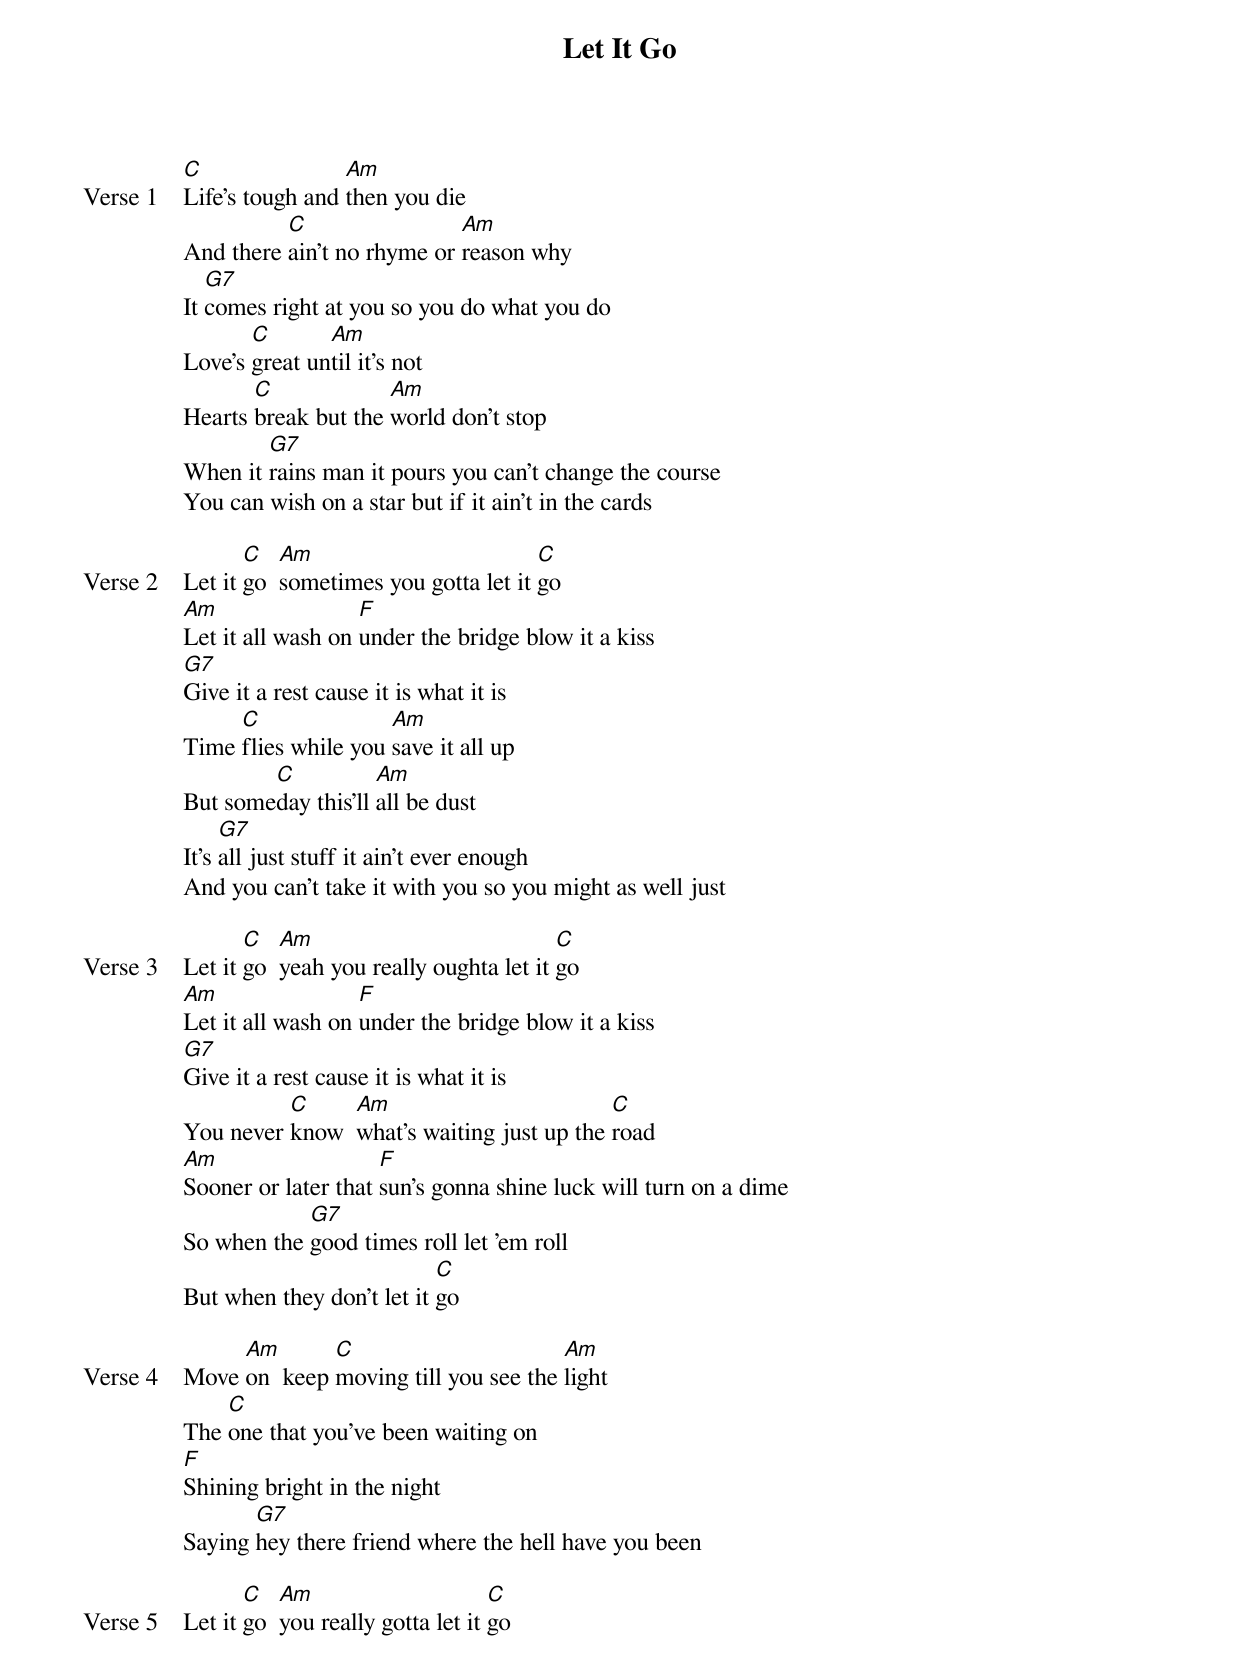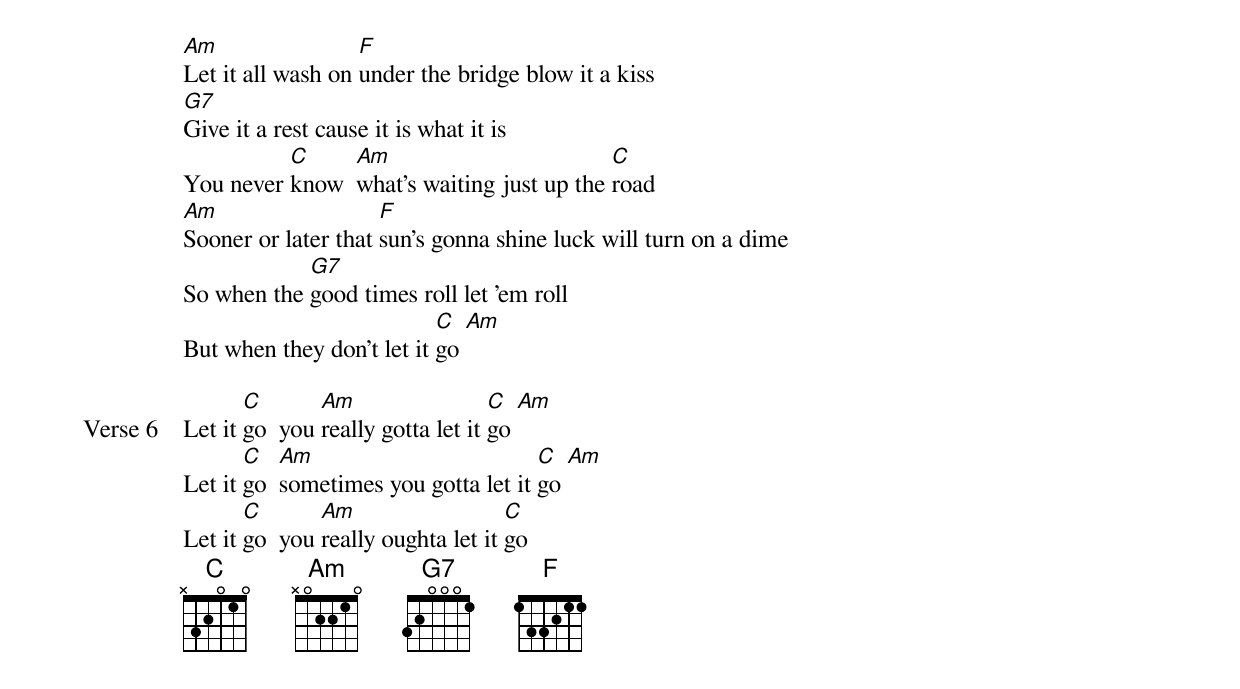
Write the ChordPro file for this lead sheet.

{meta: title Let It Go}
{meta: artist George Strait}
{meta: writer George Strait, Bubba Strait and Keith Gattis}

{start_of_verse: Verse 1}
[C]Life's tough and [Am]then you die
And there [C]ain't no rhyme or [Am]reason why
It [G7]comes right at you so you do what you do
Love's [C]great un[Am]til it's not
Hearts [C]break but the [Am]world don't stop
When it [G7]rains man it pours you can't change the course
You can wish on a star but if it ain't in the cards
{end_of_verse}

{start_of_verse: Verse 2}
Let it [C]go  [Am]sometimes you gotta let it [C]go
[Am]Let it all wash on [F]under the bridge blow it a kiss
[G7]Give it a rest cause it is what it is
Time [C]flies while you [Am]save it all up
But some[C]day this'll [Am]all be dust
It's [G7]all just stuff it ain't ever enough
And you can't take it with you so you might as well just
{end_of_verse}

{start_of_verse: Verse 3}
Let it [C]go  [Am]yeah you really oughta let it [C]go
[Am]Let it all wash on [F]under the bridge blow it a kiss
[G7]Give it a rest cause it is what it is
You never [C]know  [Am]what's waiting just up the [C]road
[Am]Sooner or later that [F]sun's gonna shine luck will turn on a dime
So when the [G7]good times roll let 'em roll
But when they don't let it [C]go
{end_of_verse}

{start_of_verse: Verse 4}
Move [Am]on  keep [C]moving till you see the [Am]light
The [C]one that you've been waiting on
[F]Shining bright in the night
Saying [G7]hey there friend where the hell have you been
{end_of_verse}

{start_of_verse: Verse 5}
Let it [C]go  [Am]you really gotta let it [C]go
[Am]Let it all wash on [F]under the bridge blow it a kiss
[G7]Give it a rest cause it is what it is
You never [C]know  [Am]what's waiting just up the [C]road
[Am]Sooner or later that [F]sun's gonna shine luck will turn on a dime
So when the [G7]good times roll let 'em roll
But when they don't let it [C]go [Am]
{end_of_verse}

{start_of_verse: Verse 6}
Let it [C]go  you [Am]really gotta let it [C]go [Am]
Let it [C]go  [Am]sometimes you gotta let it [C]go [Am]
Let it [C]go  you [Am]really oughta let it [C]go
{end_of_verse}
